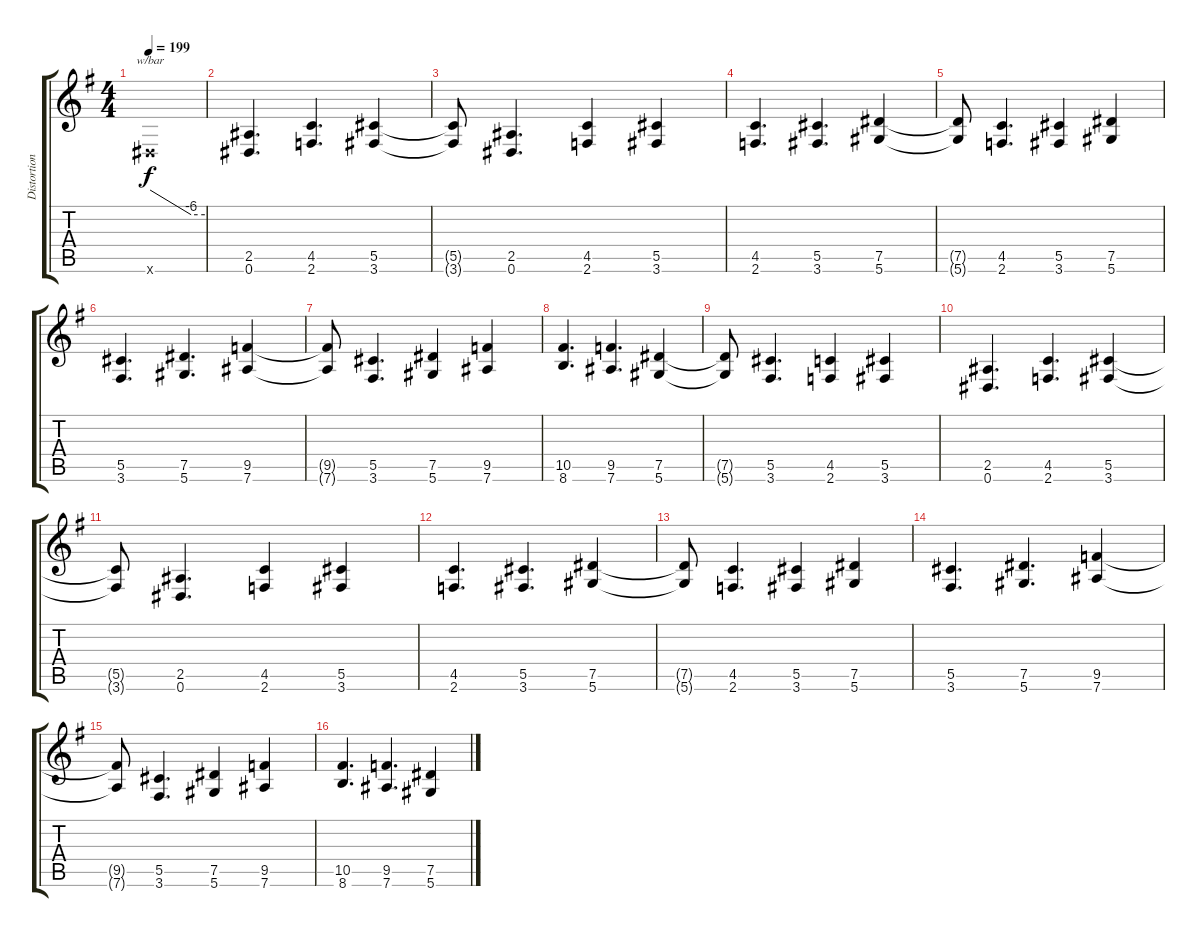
\track ("Distortion" "Distortion") {instrument distortionguitar}
\staff {score tabs}
\tuning (Eb4 Bb3 Gb3 Db3 Ab2 Eb2) {hide}
\ts (4 4)
\tempo 199
\clef g2
\ks g
0.6{x}.1{tbe (custom default 0 0 45 -24 60 -24) dy f} |
(2.5 0.6).4{d} (4.5 2.6).4{d} (5.5 3.6).4 |
(5.5{t} 3.6{t}).8 (2.5 0.6).4{d} (4.5 2.6).4 (5.5 3.6).4 |
(4.5 2.6).4{d} (5.5 3.6).4{d} (7.5 5.6).4 |
(7.5{t} 5.6{t}).8 (4.5 2.6).4{d} (5.5 3.6).4 (7.5 5.6).4 |
(5.5 3.6).4{d} (7.5 5.6).4{d} (9.5 7.6).4 |
(9.5{t} 7.6{t}).8 (5.5 3.6).4{d} (7.5 5.6).4 (9.5 7.6).4 |
(10.5 8.6).4{d} (9.5 7.6).4{d} (7.5 5.6).4 |
(7.5{t} 5.6{t}).8 (5.5 3.6).4{d} (4.5 2.6).4 (5.5 3.6).4 |
(2.5 0.6).4{d} (4.5 2.6).4{d} (5.5 3.6).4 |
(5.5{t} 3.6{t}).8 (2.5 0.6).4{d} (4.5 2.6).4 (5.5 3.6).4 |
(4.5 2.6).4{d} (5.5 3.6).4{d} (7.5 5.6).4 |
(7.5{t} 5.6{t}).8 (4.5 2.6).4{d} (5.5 3.6).4 (7.5 5.6).4 |
(5.5 3.6).4{d} (7.5 5.6).4{d} (9.5 7.6).4 |
(9.5{t} 7.6{t}).8 (5.5 3.6).4{d} (7.5 5.6).4 (9.5 7.6).4 |
(10.5 8.6).4{d} (9.5 7.6).4{d} (7.5 5.6).4
